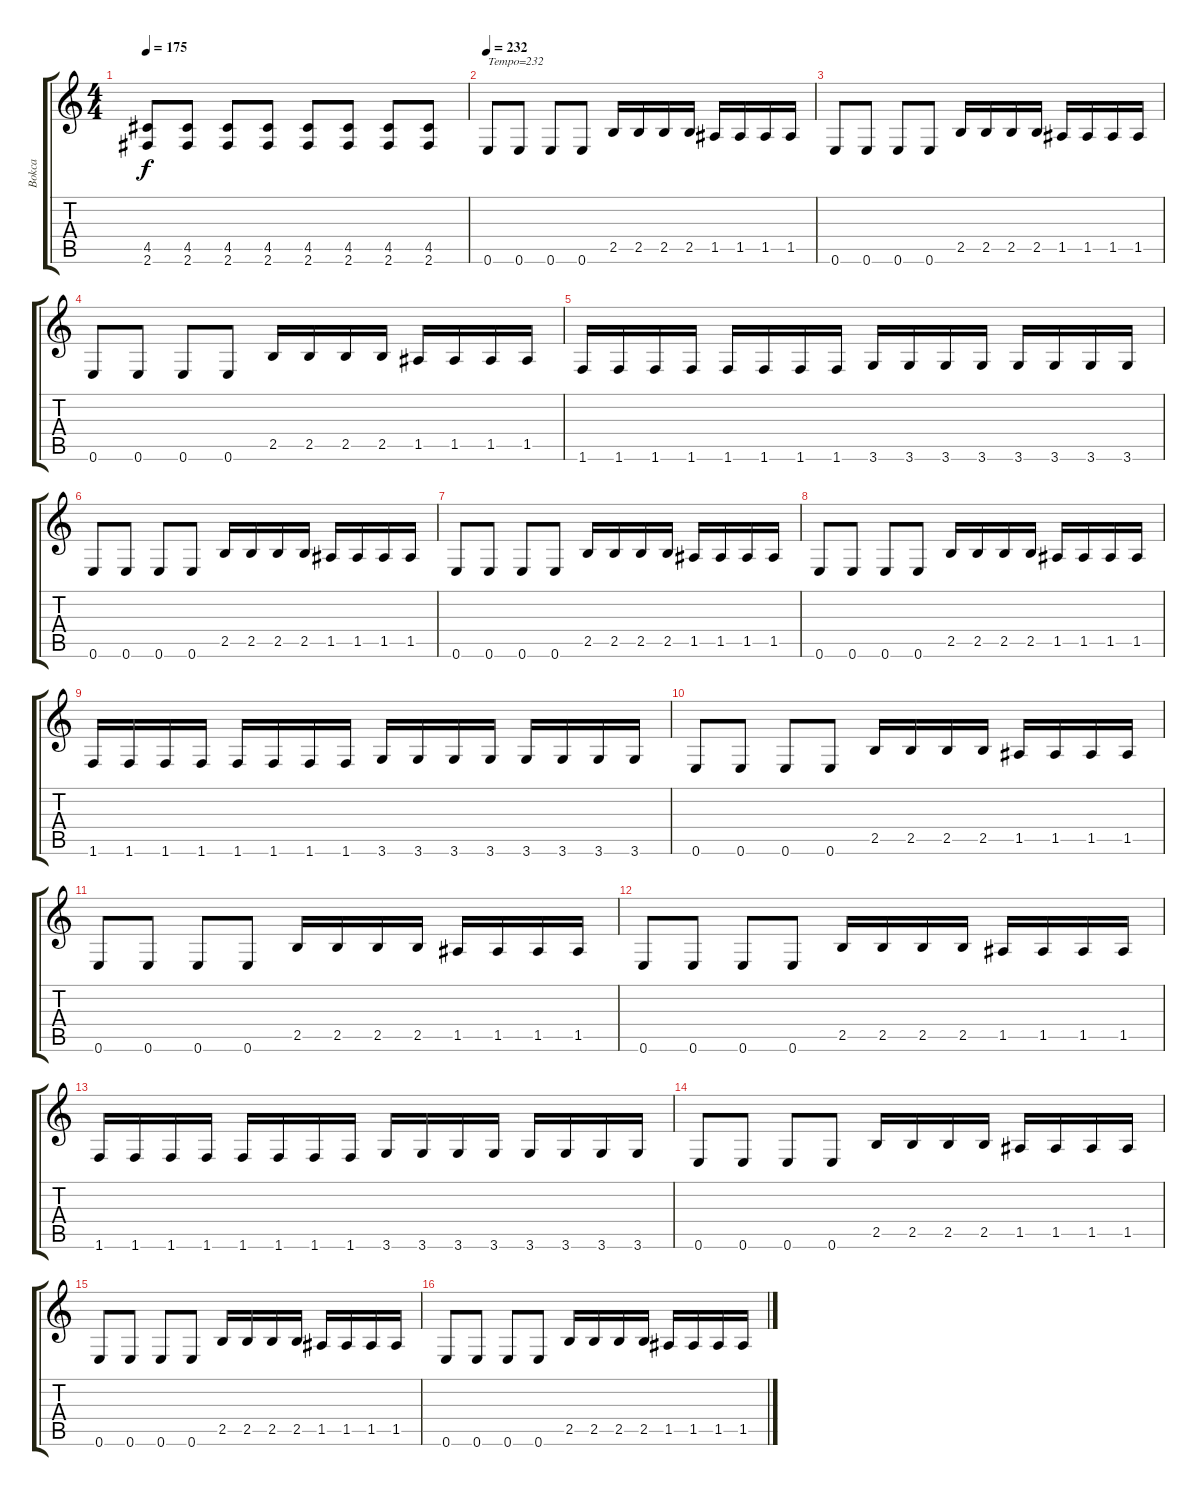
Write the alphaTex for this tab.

\track ("Bokca" "Bokca") {instrument distortionguitar}
\staff {score tabs}
\tuning (E4 B3 G3 D3 A2 E2) {hide}
\ts (4 4)
\tempo 175
\clef g2
\ks c
(4.5 2.6).8{dy f} (4.5 2.6).8 (4.5 2.6).8 (4.5 2.6).8 (4.5 2.6).8 (4.5 2.6).8 (4.5 2.6).8 (4.5 2.6).8 |
\tempo 232
0.6.8{txt "Tempo=232"} 0.6.8 0.6.8 0.6.8 2.5.16 2.5.16 2.5.16 2.5.16 1.5.16 1.5.16 1.5.16 1.5.16 |
0.6.8 0.6.8 0.6.8 0.6.8 2.5.16 2.5.16 2.5.16 2.5.16 1.5.16 1.5.16 1.5.16 1.5.16 |
0.6.8 0.6.8 0.6.8 0.6.8 2.5.16 2.5.16 2.5.16 2.5.16 1.5.16 1.5.16 1.5.16 1.5.16 |
1.6.16 1.6.16 1.6.16 1.6.16 1.6.16 1.6.16 1.6.16 1.6.16 3.6.16 3.6.16 3.6.16 3.6.16 3.6.16 3.6.16 3.6.16 3.6.16 |
0.6.8 0.6.8 0.6.8 0.6.8 2.5.16 2.5.16 2.5.16 2.5.16 1.5.16 1.5.16 1.5.16 1.5.16 |
0.6.8 0.6.8 0.6.8 0.6.8 2.5.16 2.5.16 2.5.16 2.5.16 1.5.16 1.5.16 1.5.16 1.5.16 |
0.6.8 0.6.8 0.6.8 0.6.8 2.5.16 2.5.16 2.5.16 2.5.16 1.5.16 1.5.16 1.5.16 1.5.16 |
1.6.16 1.6.16 1.6.16 1.6.16 1.6.16 1.6.16 1.6.16 1.6.16 3.6.16 3.6.16 3.6.16 3.6.16 3.6.16 3.6.16 3.6.16 3.6.16 |
0.6.8 0.6.8 0.6.8 0.6.8 2.5.16 2.5.16 2.5.16 2.5.16 1.5.16 1.5.16 1.5.16 1.5.16 |
0.6.8 0.6.8 0.6.8 0.6.8 2.5.16 2.5.16 2.5.16 2.5.16 1.5.16 1.5.16 1.5.16 1.5.16 |
0.6.8 0.6.8 0.6.8 0.6.8 2.5.16 2.5.16 2.5.16 2.5.16 1.5.16 1.5.16 1.5.16 1.5.16 |
1.6.16 1.6.16 1.6.16 1.6.16 1.6.16 1.6.16 1.6.16 1.6.16 3.6.16 3.6.16 3.6.16 3.6.16 3.6.16 3.6.16 3.6.16 3.6.16 |
0.6.8 0.6.8 0.6.8 0.6.8 2.5.16 2.5.16 2.5.16 2.5.16 1.5.16 1.5.16 1.5.16 1.5.16 |
0.6.8 0.6.8 0.6.8 0.6.8 2.5.16 2.5.16 2.5.16 2.5.16 1.5.16 1.5.16 1.5.16 1.5.16 |
0.6.8 0.6.8 0.6.8 0.6.8 2.5.16 2.5.16 2.5.16 2.5.16 1.5.16 1.5.16 1.5.16 1.5.16
